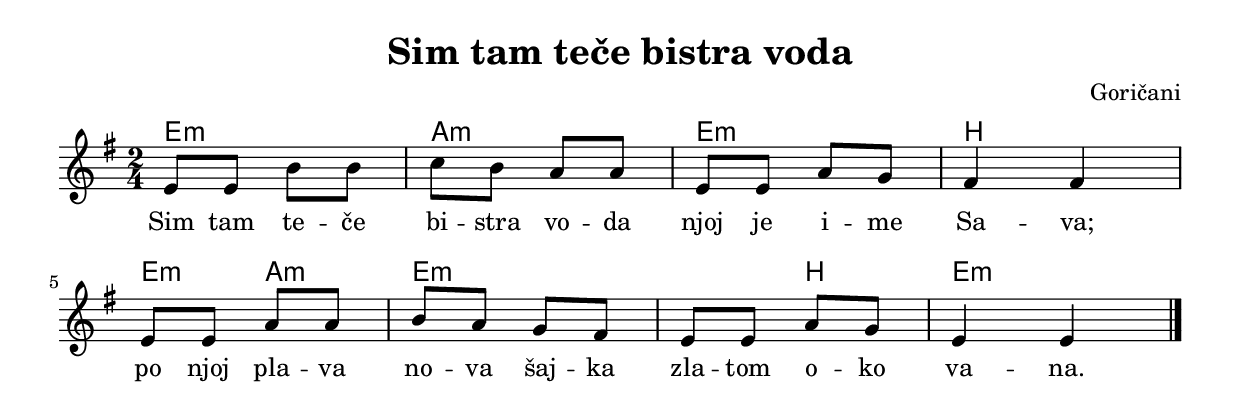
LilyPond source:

\version "2.24.1"
\include "deutsch.ly"

\header {
  title = "Sim tam teče bistra voda"
  %subtitle = "II."
  composer = "Goričani"
}

\paper {
  #(set-paper-size "a4")
  indent = 0
  top-margin = 10
  markup-system-spacing = #'((basic-distance . 0.1) (padding . 2))
  system-system-spacing = #'((basic-distance . 0.1) (padding . 3))
  %annotate-spacing = ##t
}

global = {
  \key g \major
  \numericTimeSignature
  \time 2/4
}

chordNames = \chordmode {
  \global
  % Chords follow here.
  \set chordChanges = ##t
  \semiGermanChords
  e2:m
  a:m
  e:m
  h
  e4:m
  a:m
  e2:m
  e4:m h
  e2:m
}

melody = \relative c' {
  \global
  % Music follows here.
  e8 e h' h |
  c8 h a a |
  e8 e a g |
  fis4 fis | \break
  e8 e a a |
  h8 a g fis |
  e8 e a g |
  e4 e |
  \bar "|."
}

verse = \lyricmode {
  % Lyrics follow here.
  Sim tam te -- če bi -- stra vo -- da
  njoj je i -- me Sa -- va;
  po njoj pla -- va no -- va šaj -- ka
  zla -- tom o -- ko va -- na.
}

\score {
  <<
    \new ChordNames \chordNames
    \new Staff { \melody }
    \addlyrics { \verse }
  >>
   \layout {
    \context {
      \Lyrics
      \override VerticalAxisGroup.staff-affinity = ##f
      \override VerticalAxisGroup.staff-staff-spacing =
        #'((basic-distance . 0)
	   (minimum-distance . 2)
	   (padding . 0.8))
    }
    \context {
      \Staff
      \override VerticalAxisGroup.staff-staff-spacing =
        #'((basic-distance . 0)
	   (minimum-distance . 2)
	   (padding . 1))
    }
  }
}
